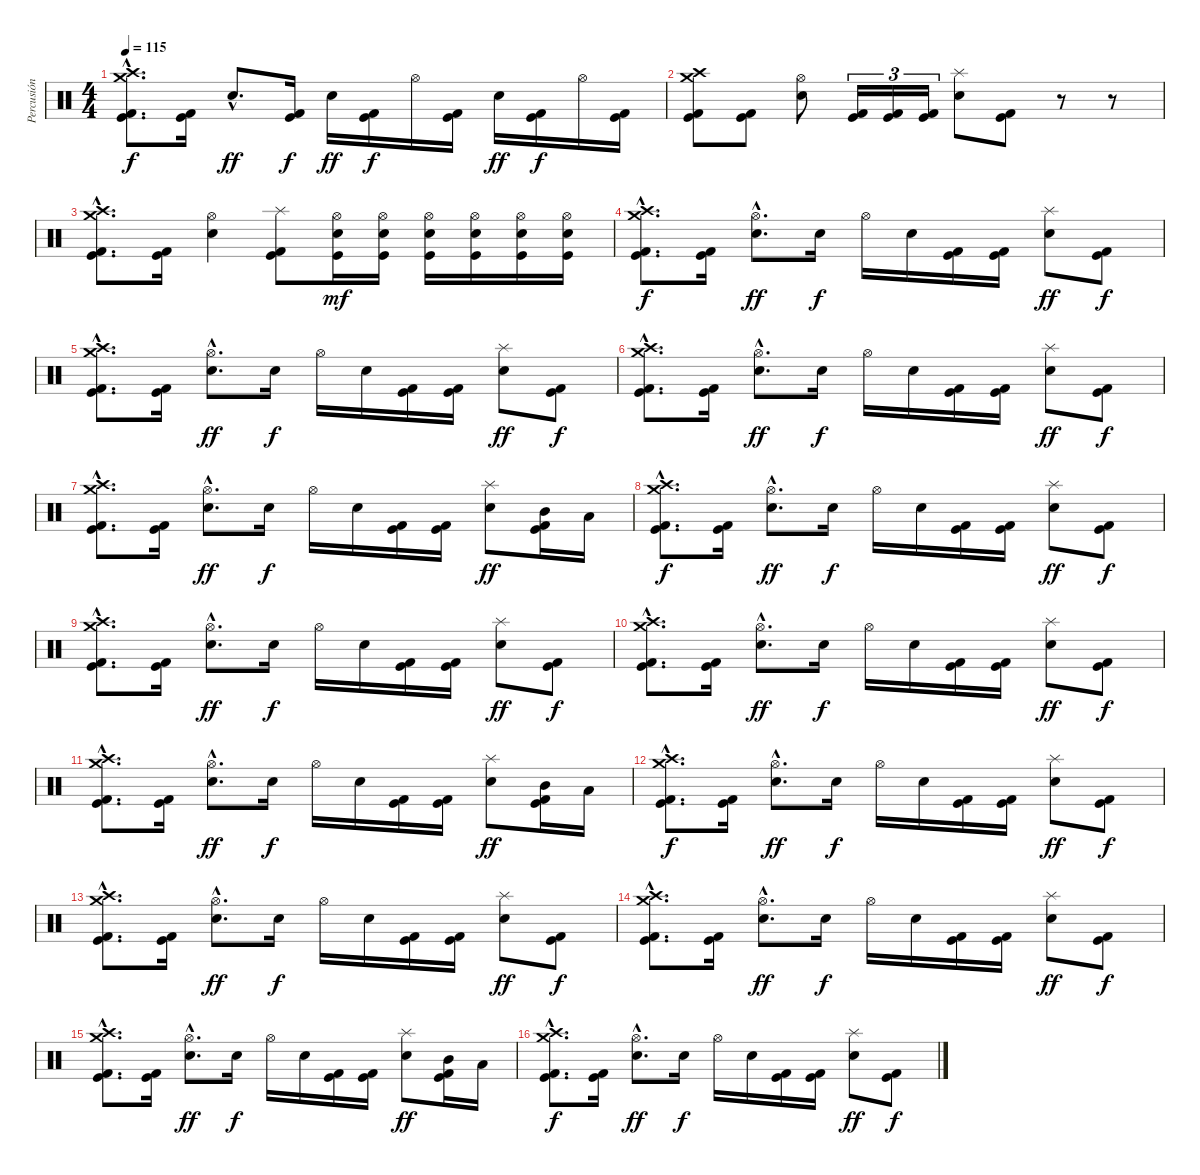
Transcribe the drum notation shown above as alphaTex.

\track ("Percusión" "Percusión") {instrument percussion}
\staff {score}
\articulation defaults
\ts (4 4)
\tempo 115
\clef neutral
\ks c
("Crash high (hit)"{hac} "Crash medium (hit)"{hac} "Kick (hit) 2"{hac} "Kick (hit)"{hac}).8{d dy f} ("Kick (hit) 2" "Kick (hit)").16 "Electric Snare (hit)"{hac}.8{d dy ff} ("Kick (hit) 2" "Kick (hit)").16{dy f} "Electric Snare (hit)".16{dy ff} ("Kick (hit) 2" "Kick (hit)").16{dy f} "Hi-Hat (open)".16 ("Kick (hit) 2" "Kick (hit)").16 "Electric Snare (hit)".16{dy ff} ("Kick (hit) 2" "Kick (hit)").16{dy f} "Hi-Hat (open)".16 ("Kick (hit) 2" "Kick (hit)").16 |
("Crash medium (hit)" "Crash high (hit)" "Kick (hit) 2" "Kick (hit)").8 ("Kick (hit) 2" "Kick (hit)").8 ("Hi-Hat (open)" "Electric Snare (hit)").8 ("Kick (hit) 2" "Kick (hit)").16{tu (3 2)} ("Kick (hit) 2" "Kick (hit)").16{tu (3 2)} ("Kick (hit) 2" "Kick (hit)").16{tu (3 2)} ("Splash (hit)" "Electric Snare (hit)").8 ("Kick (hit) 2" "Kick (hit)").8 r.8 r.8 |
("Crash medium (hit)"{hac} "Crash high (hit)"{hac} "Kick (hit) 2"{hac} "Kick (hit)"{hac}).8{d} ("Kick (hit) 2" "Kick (hit)").16 ("Hi-Hat (open)" "Electric Snare (hit)").4 ("Splash (hit)" "Kick (hit) 2" "Kick (hit)").8 ("Hi-Hat (open)" "Electric Snare (hit)" "Kick (hit)").16{dy mf} ("Hi-Hat (open)" "Electric Snare (hit)" "Kick (hit)").16 ("Hi-Hat (open)" "Electric Snare (hit)" "Kick (hit)").16 ("Hi-Hat (open)" "Electric Snare (hit)" "Kick (hit)").16 ("Hi-Hat (open)" "Electric Snare (hit)" "Kick (hit)").16 ("Hi-Hat (open)" "Electric Snare (hit)" "Kick (hit)").16 |
("Crash medium (hit)"{hac} "Crash high (hit)"{hac} "Kick (hit) 2"{hac} "Kick (hit)"{hac}).8{d dy f} ("Kick (hit) 2" "Kick (hit)").16 ("Hi-Hat (open)"{hac} "Electric Snare (hit)"{hac}).8{d dy ff} "Electric Snare (hit)".16{dy f} "Hi-Hat (open)".16 "Electric Snare (hit)".16 ("Kick (hit) 2" "Kick (hit)").16 ("Kick (hit) 2" "Kick (hit)").16 ("Splash (hit)" "Electric Snare (hit)").8{dy ff} ("Kick (hit) 2" "Kick (hit)").8{dy f} |
("Crash medium (hit)"{hac} "Crash high (hit)"{hac} "Kick (hit) 2"{hac} "Kick (hit)"{hac}).8{d} ("Kick (hit) 2" "Kick (hit)").16 ("Hi-Hat (open)"{hac} "Electric Snare (hit)"{hac}).8{d dy ff} "Electric Snare (hit)".16{dy f} "Hi-Hat (open)".16 "Electric Snare (hit)".16 ("Kick (hit) 2" "Kick (hit)").16 ("Kick (hit) 2" "Kick (hit)").16 ("Splash (hit)" "Electric Snare (hit)").8{dy ff} ("Kick (hit) 2" "Kick (hit)").8{dy f} |
("Crash medium (hit)"{hac} "Crash high (hit)"{hac} "Kick (hit) 2"{hac} "Kick (hit)"{hac}).8{d} ("Kick (hit) 2" "Kick (hit)").16 ("Hi-Hat (open)"{hac} "Electric Snare (hit)"{hac}).8{d dy ff} "Electric Snare (hit)".16{dy f} "Hi-Hat (open)".16 "Electric Snare (hit)".16 ("Kick (hit) 2" "Kick (hit)").16 ("Kick (hit) 2" "Kick (hit)").16 ("Splash (hit)" "Electric Snare (hit)").8{dy ff} ("Kick (hit) 2" "Kick (hit)").8{dy f} |
("Crash medium (hit)"{hac} "Crash high (hit)"{hac} "Kick (hit) 2"{hac} "Kick (hit)"{hac}).8{d} ("Kick (hit) 2" "Kick (hit)").16 ("Hi-Hat (open)"{hac} "Electric Snare (hit)"{hac}).8{d dy ff} "Electric Snare (hit)".16{dy f} "Hi-Hat (open)".16 "Electric Snare (hit)".16 ("Kick (hit) 2" "Kick (hit)").16 ("Kick (hit) 2" "Kick (hit)").16 ("Splash (hit)" "Electric Snare (hit)").8{dy ff} ("Mid Tom (hit)" "Kick (hit) 2" "Kick (hit)").16 "Low Tom (hit)".16 |
("Crash medium (hit)"{hac} "Crash high (hit)"{hac} "Kick (hit) 2"{hac} "Kick (hit)"{hac}).8{d dy f} ("Kick (hit) 2" "Kick (hit)").16 ("Hi-Hat (open)"{hac} "Electric Snare (hit)"{hac}).8{d dy ff} "Electric Snare (hit)".16{dy f} "Hi-Hat (open)".16 "Electric Snare (hit)".16 ("Kick (hit) 2" "Kick (hit)").16 ("Kick (hit) 2" "Kick (hit)").16 ("Splash (hit)" "Electric Snare (hit)").8{dy ff} ("Kick (hit) 2" "Kick (hit)").8{dy f} |
("Crash medium (hit)"{hac} "Crash high (hit)"{hac} "Kick (hit) 2"{hac} "Kick (hit)"{hac}).8{d} ("Kick (hit) 2" "Kick (hit)").16 ("Hi-Hat (open)"{hac} "Electric Snare (hit)"{hac}).8{d dy ff} "Electric Snare (hit)".16{dy f} "Hi-Hat (open)".16 "Electric Snare (hit)".16 ("Kick (hit) 2" "Kick (hit)").16 ("Kick (hit) 2" "Kick (hit)").16 ("Splash (hit)" "Electric Snare (hit)").8{dy ff} ("Kick (hit) 2" "Kick (hit)").8{dy f} |
("Crash medium (hit)"{hac} "Crash high (hit)"{hac} "Kick (hit) 2"{hac} "Kick (hit)"{hac}).8{d} ("Kick (hit) 2" "Kick (hit)").16 ("Hi-Hat (open)"{hac} "Electric Snare (hit)"{hac}).8{d dy ff} "Electric Snare (hit)".16{dy f} "Hi-Hat (open)".16 "Electric Snare (hit)".16 ("Kick (hit) 2" "Kick (hit)").16 ("Kick (hit) 2" "Kick (hit)").16 ("Splash (hit)" "Electric Snare (hit)").8{dy ff} ("Kick (hit) 2" "Kick (hit)").8{dy f} |
("Crash medium (hit)"{hac} "Crash high (hit)"{hac} "Kick (hit) 2"{hac} "Kick (hit)"{hac}).8{d} ("Kick (hit) 2" "Kick (hit)").16 ("Hi-Hat (open)"{hac} "Electric Snare (hit)"{hac}).8{d dy ff} "Electric Snare (hit)".16{dy f} "Hi-Hat (open)".16 "Electric Snare (hit)".16 ("Kick (hit) 2" "Kick (hit)").16 ("Kick (hit) 2" "Kick (hit)").16 ("Splash (hit)" "Electric Snare (hit)").8{dy ff} ("Mid Tom (hit)" "Kick (hit) 2" "Kick (hit)").16 "Low Tom (hit)".16 |
("Crash medium (hit)"{hac} "Crash high (hit)"{hac} "Kick (hit) 2"{hac} "Kick (hit)"{hac}).8{d dy f} ("Kick (hit) 2" "Kick (hit)").16 ("Hi-Hat (open)"{hac} "Electric Snare (hit)"{hac}).8{d dy ff} "Electric Snare (hit)".16{dy f} "Hi-Hat (open)".16 "Electric Snare (hit)".16 ("Kick (hit) 2" "Kick (hit)").16 ("Kick (hit) 2" "Kick (hit)").16 ("Splash (hit)" "Electric Snare (hit)").8{dy ff} ("Kick (hit) 2" "Kick (hit)").8{dy f} |
("Crash medium (hit)"{hac} "Crash high (hit)"{hac} "Kick (hit) 2"{hac} "Kick (hit)"{hac}).8{d} ("Kick (hit) 2" "Kick (hit)").16 ("Hi-Hat (open)"{hac} "Electric Snare (hit)"{hac}).8{d dy ff} "Electric Snare (hit)".16{dy f} "Hi-Hat (open)".16 "Electric Snare (hit)".16 ("Kick (hit) 2" "Kick (hit)").16 ("Kick (hit) 2" "Kick (hit)").16 ("Splash (hit)" "Electric Snare (hit)").8{dy ff} ("Kick (hit) 2" "Kick (hit)").8{dy f} |
("Crash medium (hit)"{hac} "Crash high (hit)"{hac} "Kick (hit) 2"{hac} "Kick (hit)"{hac}).8{d} ("Kick (hit) 2" "Kick (hit)").16 ("Hi-Hat (open)"{hac} "Electric Snare (hit)"{hac}).8{d dy ff} "Electric Snare (hit)".16{dy f} "Hi-Hat (open)".16 "Electric Snare (hit)".16 ("Kick (hit) 2" "Kick (hit)").16 ("Kick (hit) 2" "Kick (hit)").16 ("Splash (hit)" "Electric Snare (hit)").8{dy ff} ("Kick (hit) 2" "Kick (hit)").8{dy f} |
("Crash medium (hit)"{hac} "Crash high (hit)"{hac} "Kick (hit) 2"{hac} "Kick (hit)"{hac}).8{d} ("Kick (hit) 2" "Kick (hit)").16 ("Hi-Hat (open)"{hac} "Electric Snare (hit)"{hac}).8{d dy ff} "Electric Snare (hit)".16{dy f} "Hi-Hat (open)".16 "Electric Snare (hit)".16 ("Kick (hit) 2" "Kick (hit)").16 ("Kick (hit) 2" "Kick (hit)").16 ("Splash (hit)" "Electric Snare (hit)").8{dy ff} ("Mid Tom (hit)" "Kick (hit) 2" "Kick (hit)").16 "Low Tom (hit)".16 |
("Crash medium (hit)"{hac} "Crash high (hit)"{hac} "Kick (hit) 2"{hac} "Kick (hit)"{hac}).8{d dy f} ("Kick (hit) 2" "Kick (hit)").16 ("Hi-Hat (open)"{hac} "Electric Snare (hit)"{hac}).8{d dy ff} "Electric Snare (hit)".16{dy f} "Hi-Hat (open)".16 "Electric Snare (hit)".16 ("Kick (hit) 2" "Kick (hit)").16 ("Kick (hit) 2" "Kick (hit)").16 ("Splash (hit)" "Electric Snare (hit)").8{dy ff} ("Kick (hit) 2" "Kick (hit)").8{dy f}
